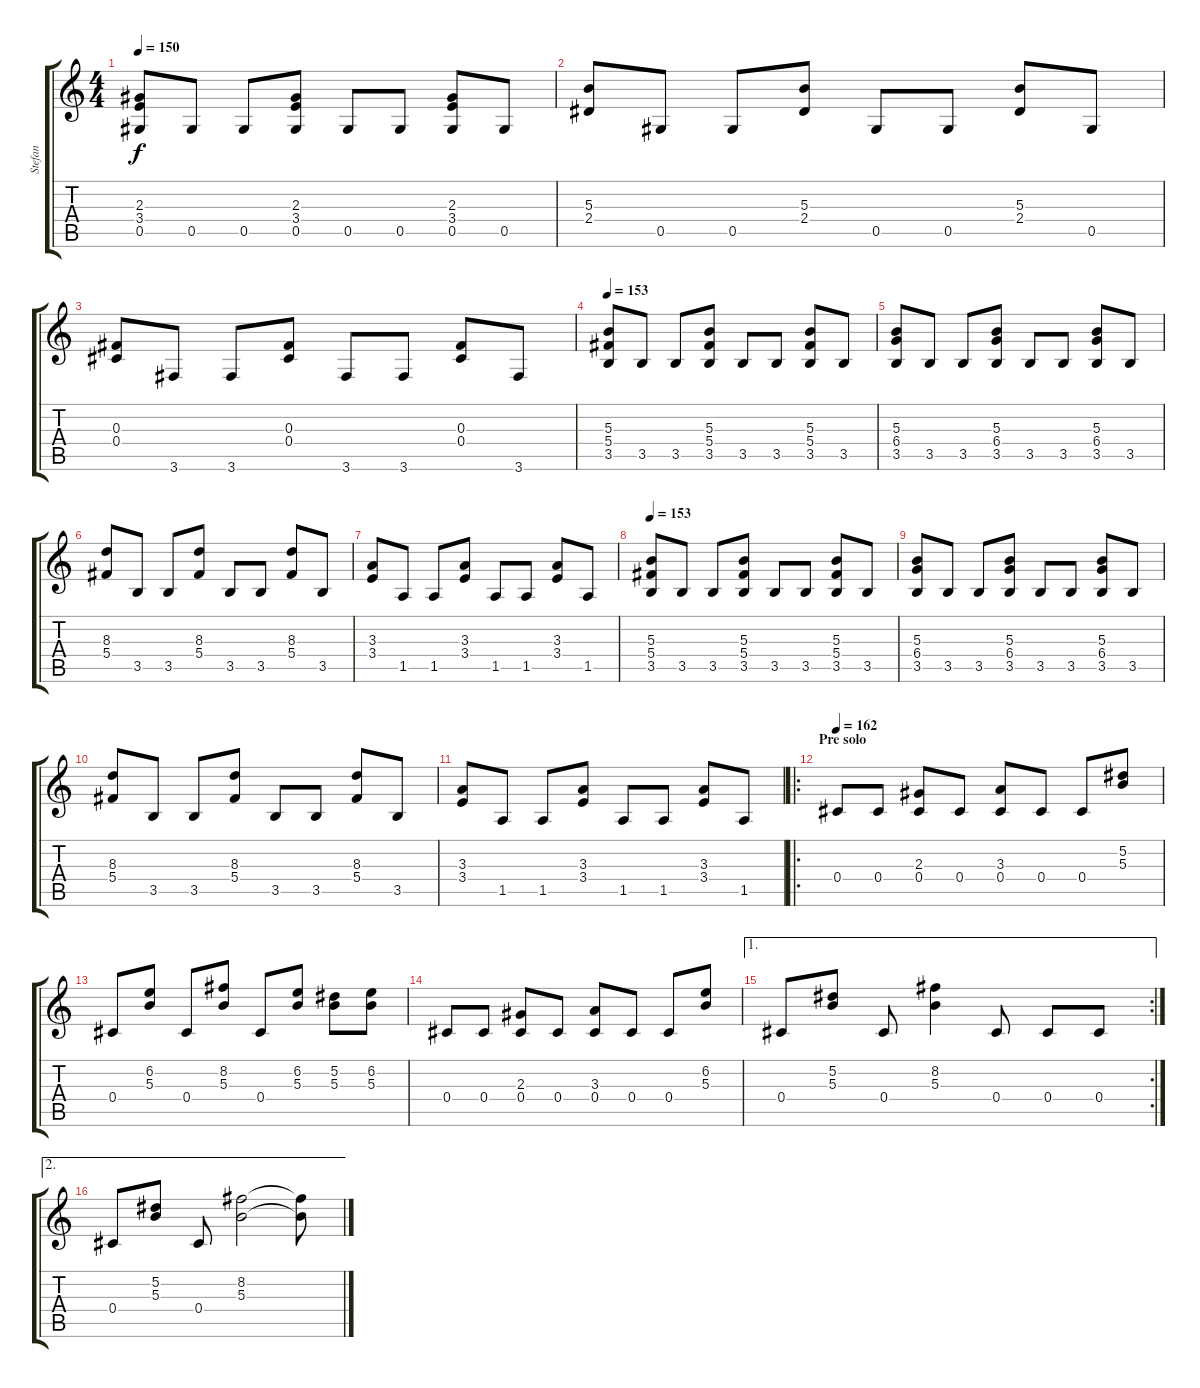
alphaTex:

\track ("Stefan" "Stefan") {instrument distortionguitar}
\staff {score tabs}
\tuning (Eb4 Bb3 Gb3 Db3 Ab2 Eb2) {hide}
\ts (4 4)
\tempo 150
\clef g2
\ks c
(2.3 3.4 0.5).8{dy f} 0.5.8 0.5.8 (2.3 3.4 0.5).8 0.5.8 0.5.8 (2.3 3.4 0.5).8 0.5.8 |
(5.3 2.4).8 0.5.8 0.5.8 (5.3 2.4).8 0.5.8 0.5.8 (5.3 2.4).8 0.5.8 |
(0.3 0.4).8 3.6.8 3.6.8 (0.3 0.4).8 3.6.8 3.6.8 (0.3 0.4).8 3.6.8 |
\tempo 153
(5.3 5.4 3.5).8{volume 11} 3.5.8 3.5.8 (5.3 5.4 3.5).8 3.5.8 3.5.8 (5.3 5.4 3.5).8 3.5.8 |
(5.3 6.4 3.5).8 3.5.8 3.5.8 (5.3 6.4 3.5).8 3.5.8 3.5.8 (5.3 6.4 3.5).8 3.5.8 |
(8.3 5.4).8 3.5.8 3.5.8 (8.3 5.4).8 3.5.8 3.5.8 (8.3 5.4).8 3.5.8 |
(3.3 3.4).8 1.5.8 1.5.8 (3.3 3.4).8 1.5.8 1.5.8 (3.3 3.4).8 1.5.8 |
\tempo 153
(5.3 5.4 3.5).8{volume 11} 3.5.8 3.5.8 (5.3 5.4 3.5).8 3.5.8 3.5.8 (5.3 5.4 3.5).8 3.5.8 |
(5.3 6.4 3.5).8 3.5.8 3.5.8 (5.3 6.4 3.5).8 3.5.8 3.5.8 (5.3 6.4 3.5).8 3.5.8 |
(8.3 5.4).8 3.5.8 3.5.8 (8.3 5.4).8 3.5.8 3.5.8 (8.3 5.4).8 3.5.8 |
(3.3 3.4).8 1.5.8 1.5.8 (3.3 3.4).8 1.5.8 1.5.8 (3.3 3.4).8 1.5.8 |
\ro
\section ("" "Pre solo ")
\tempo 162
0.4.8 0.4.8 (2.3 0.4).8 0.4.8 (3.3 0.4).8 0.4.8 0.4.8 (5.2 5.3).8 |
0.4.8 (6.2 5.3).8 0.4.8 (8.2 5.3).8 0.4.8 (6.2 5.3).8 (5.2 5.3).8 (6.2 5.3).8 |
0.4.8 0.4.8 (2.3 0.4).8 0.4.8 (3.3 0.4).8 0.4.8 0.4.8 (6.2 5.3).8 |
\ae 1
\rc 2
0.4.8 (5.2 5.3).8 0.4.8 (8.2 5.3).4 0.4.8 0.4.8 0.4.8 |
\ae 2
0.4.8 (5.2 5.3).8 0.4.8 (8.2 5.3).2 (8.2{t} 5.3{t}).8
